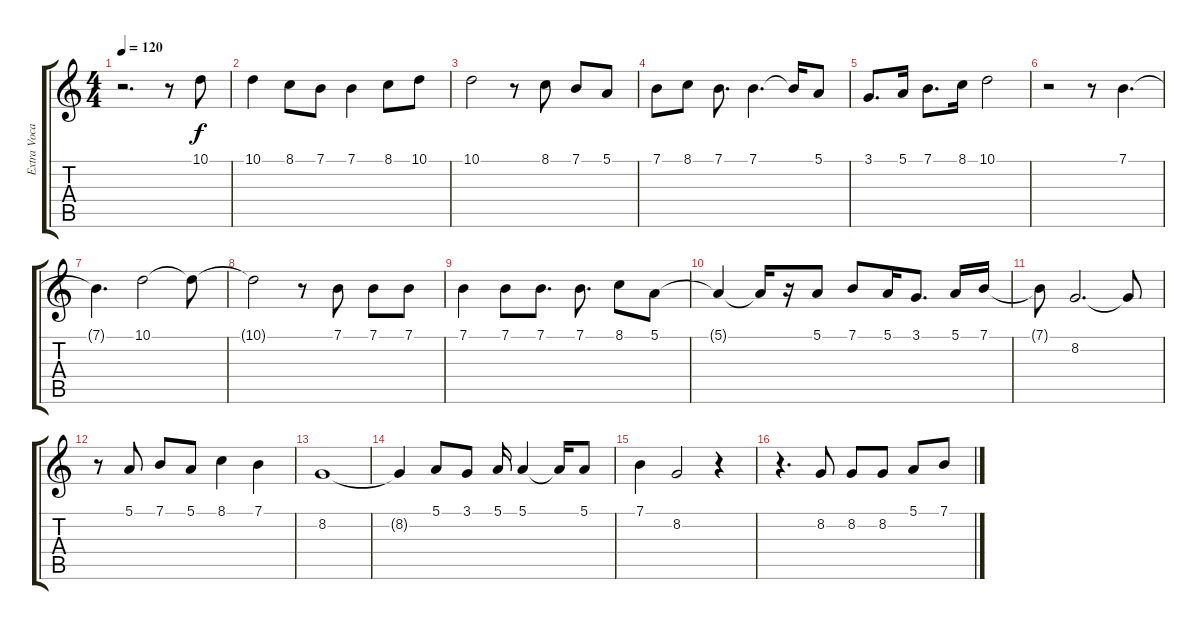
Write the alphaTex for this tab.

\track ("Extra Vocals" "Extra Voca") {instrument pad1newage}
\staff {score tabs}
\tuning (E4 B3 G3 D3 A2 E2) {hide}
\ts (4 4)
\tempo 120
\clef g2
\ks c
r.2{d dy f} r.8 10.1.8 |
10.1.4 8.1.8 7.1.8 7.1.4 8.1.8 10.1.8 |
10.1.2 r.8 8.1.8 7.1.8 5.1.8 |
7.1.8 8.1.8 7.1.8{d} 7.1.4{d} 7.1{t}.16 5.1.8 |
3.1.8{d} 5.1.16 7.1.8{d} 8.1.16 10.1.2 |
r.2 r.8 7.1.4{d} |
7.1{t}.4{d} 10.1.2 10.1{t}.8 |
10.1{t}.2 r.8 7.1.8 7.1.8 7.1.8 |
7.1.4 7.1.8 7.1.8{d} 7.1.8{d} 8.1.8 5.1.8 |
5.1{t}.4 5.1{t}.16 r.16 5.1.8 7.1.8 5.1.16 3.1.8{d} 5.1.16 7.1.16 |
7.1{t}.8 8.2.2{d} 8.2{t}.8 |
r.8 5.1.8 7.1.8 5.1.8 8.1.4 7.1.4 |
8.2.1 |
8.2{t}.4 5.1.8 3.1.8 5.1.16 5.1.4 5.1{t}.16 5.1.8 |
7.1.4 8.2.2 r.4 |
r.4{d} 8.2.8 8.2.8 8.2.8 5.1.8 7.1.8
